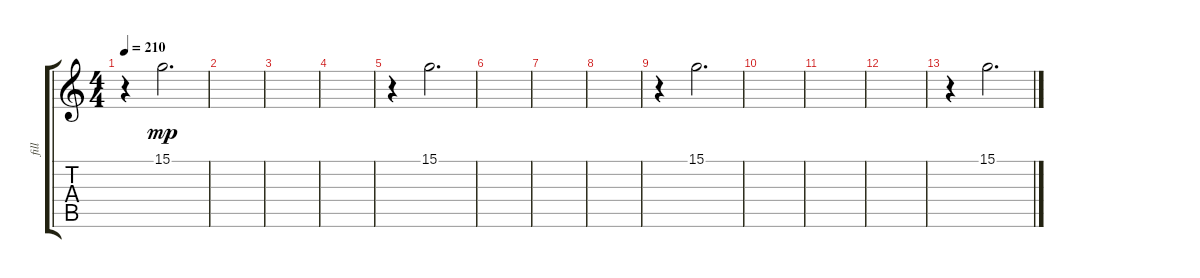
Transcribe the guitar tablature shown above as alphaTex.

\track ("fill" "fill") {instrument reversecymbal}
\staff {score tabs}
\tuning (E4 B3 G3 D3 A2 E2) {hide}
\ts (4 4)
\tempo 210
\clef g2
\ks c
r.4{dy mp} 15.1.2{d} |
|
|
|
r.4 15.1.2{d} |
|
|
|
r.4 15.1.2{d} |
|
|
|
r.4 15.1.2{d}
